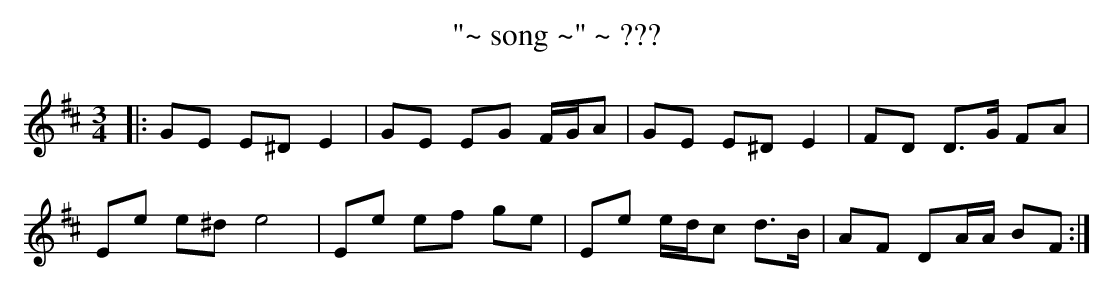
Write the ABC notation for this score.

X:1
T: "~ song ~" ~ ???
M: 3/4
L: 1/8
K: E Dorian
|: GE E^D E2 | GE EG F/G/A | GE E^D E2 | FD D>G FA |
Ee e^d e4 | Ee ef ge | Ee e/d/c d>B | AF DA/A/ BF :|
